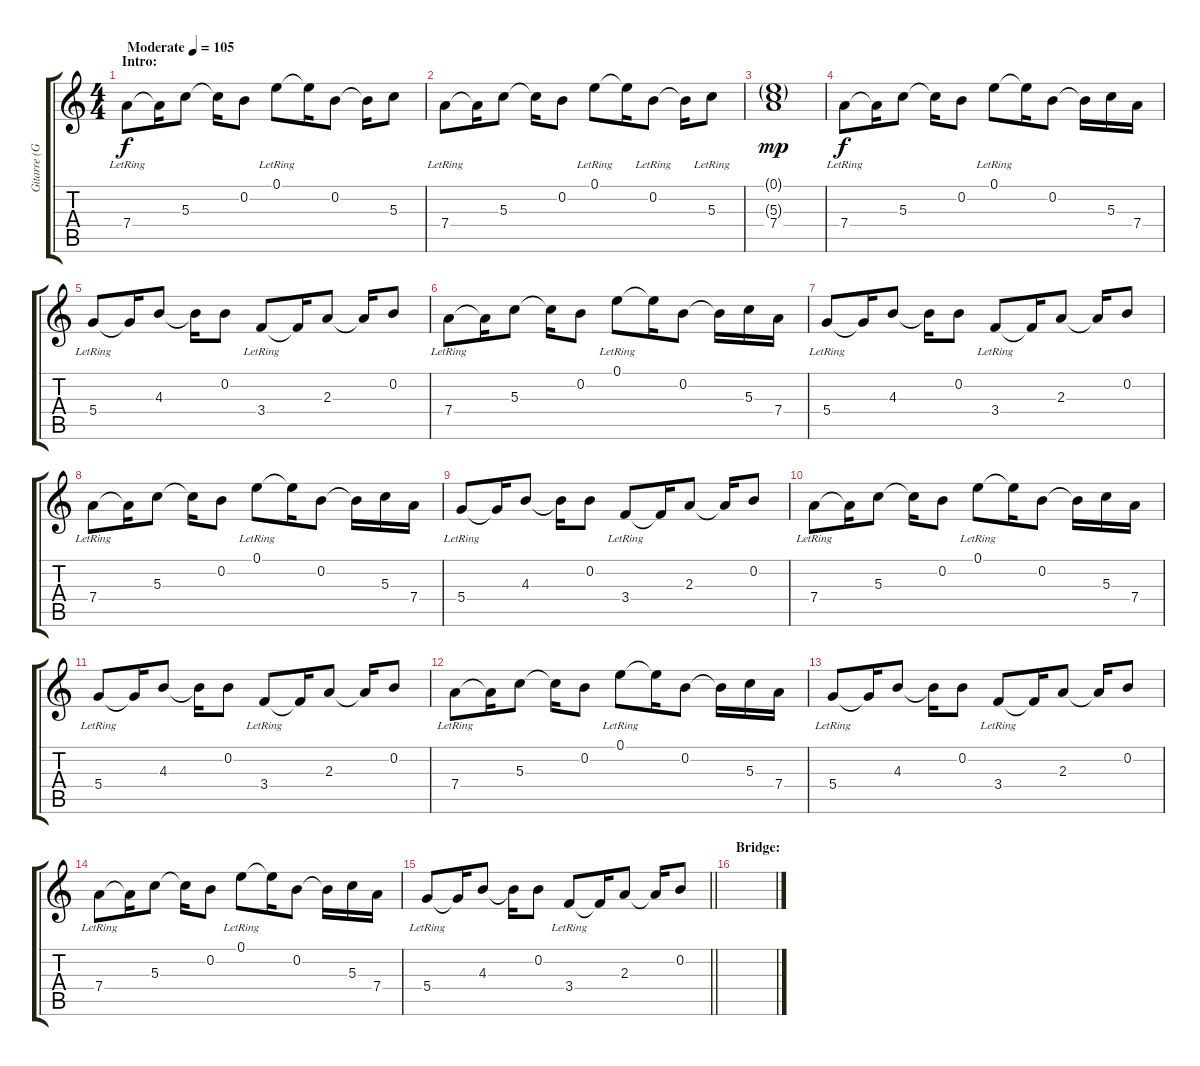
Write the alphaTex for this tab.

\track ("Gitarre (Gonzo)" "Gitarre (G") {instrument electricguitarclean}
\staff {score tabs}
\tuning (E4 B3 G3 D3 A2 E2) {hide}
\ts (4 4)
\section ("" "Intro:")
\tempo (105 "Moderate")
\clef g2
\ks c
7.4{lr}.8{dy f instrument electricguitarclean} 7.4{t}.16 5.3.8 5.3{t}.16 0.2.8 0.1{lr}.8 0.1{t}.16 0.2.8 0.2{t}.16 5.3.8 |
7.4{lr}.8 7.4{t}.16 5.3.8 5.3{t}.16 0.2.8 0.1{lr}.8 0.1{t}.16 0.2{lr}.8 0.2{t}.16 5.3{lr}.8 |
(0.1{g} 5.3{g} 7.4).1{dy mp} |
7.4{lr}.8{dy f} 7.4{t}.16 5.3.8 5.3{t}.16 0.2.8 0.1{lr}.8 0.1{t}.16 0.2.8 0.2{t}.16 5.3.16 7.4.16 |
5.4{lr}.8 5.4{t}.16 4.3.8 4.3{t}.16 0.2.8 3.4{lr}.8 3.4{t}.16 2.3.8 2.3{t}.16 0.2.8 |
7.4{lr}.8 7.4{t}.16 5.3.8 5.3{t}.16 0.2.8 0.1{lr}.8 0.1{t}.16 0.2.8 0.2{t}.16 5.3.16 7.4.16 |
5.4{lr}.8 5.4{t}.16 4.3.8 4.3{t}.16 0.2.8 3.4{lr}.8 3.4{t}.16 2.3.8 2.3{t}.16 0.2.8 |
7.4{lr}.8 7.4{t}.16 5.3.8 5.3{t}.16 0.2.8 0.1{lr}.8 0.1{t}.16 0.2.8 0.2{t}.16 5.3.16 7.4.16 |
5.4{lr}.8 5.4{t}.16 4.3.8 4.3{t}.16 0.2.8 3.4{lr}.8 3.4{t}.16 2.3.8 2.3{t}.16 0.2.8 |
7.4{lr}.8 7.4{t}.16 5.3.8 5.3{t}.16 0.2.8 0.1{lr}.8 0.1{t}.16 0.2.8 0.2{t}.16 5.3.16 7.4.16 |
5.4{lr}.8 5.4{t}.16 4.3.8 4.3{t}.16 0.2.8 3.4{lr}.8 3.4{t}.16 2.3.8 2.3{t}.16 0.2.8 |
7.4{lr}.8 7.4{t}.16 5.3.8 5.3{t}.16 0.2.8 0.1{lr}.8 0.1{t}.16 0.2.8 0.2{t}.16 5.3.16 7.4.16 |
5.4{lr}.8 5.4{t}.16 4.3.8 4.3{t}.16 0.2.8 3.4{lr}.8 3.4{t}.16 2.3.8 2.3{t}.16 0.2.8 |
7.4{lr}.8 7.4{t}.16 5.3.8 5.3{t}.16 0.2.8 0.1{lr}.8 0.1{t}.16 0.2.8 0.2{t}.16 5.3.16 7.4.16 |
\barLineRight lightlight
5.4{lr}.8 5.4{t}.16 4.3.8 4.3{t}.16 0.2.8 3.4{lr}.8 3.4{t}.16 2.3.8 2.3{t}.16 0.2.8 |
\section ("" "Bridge:")
